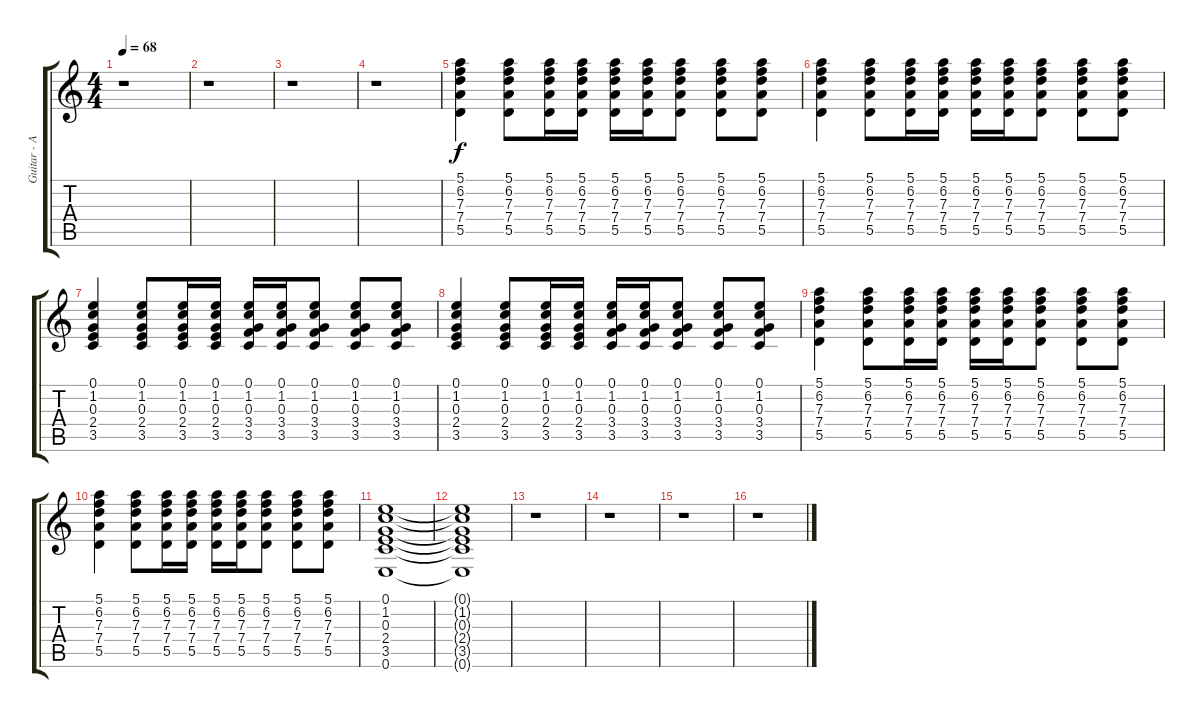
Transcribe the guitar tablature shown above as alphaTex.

\track ("Guitar - Acoustic" "Guitar - A") {instrument acousticguitarsteel}
\staff {score tabs}
\tuning (E4 B3 G3 D3 A2 E2) {hide}
\ts (4 4)
\tempo 68
\clef g2
\ks c
r.1{dy f} |
r.1 |
r.1 |
r.1 |
(5.1 6.2 7.3 7.4 5.5).4 (5.1 6.2 7.3 7.4 5.5).8 (5.1 6.2 7.3 7.4 5.5).16 (5.1 6.2 7.3 7.4 5.5).16 (5.1 6.2 7.3 7.4 5.5).16 (5.1 6.2 7.3 7.4 5.5).16 (5.1 6.2 7.3 7.4 5.5).8 (5.1 6.2 7.3 7.4 5.5).8 (5.1 6.2 7.3 7.4 5.5).8 |
(5.1 6.2 7.3 7.4 5.5).4 (5.1 6.2 7.3 7.4 5.5).8 (5.1 6.2 7.3 7.4 5.5).16 (5.1 6.2 7.3 7.4 5.5).16 (5.1 6.2 7.3 7.4 5.5).16 (5.1 6.2 7.3 7.4 5.5).16 (5.1 6.2 7.3 7.4 5.5).8 (5.1 6.2 7.3 7.4 5.5).8 (5.1 6.2 7.3 7.4 5.5).8 |
(0.1 1.2 0.3 2.4 3.5).4 (0.1 1.2 0.3 2.4 3.5).8 (0.1 1.2 0.3 2.4 3.5).16 (0.1 1.2 0.3 2.4 3.5).16 (0.1 1.2 0.3 3.4 3.5).16 (0.1 1.2 0.3 3.4 3.5).16 (0.1 1.2 0.3 3.4 3.5).8 (0.1 1.2 0.3 3.4 3.5).8 (0.1 1.2 0.3 3.4 3.5).8 |
(0.1 1.2 0.3 2.4 3.5).4 (0.1 1.2 0.3 2.4 3.5).8 (0.1 1.2 0.3 2.4 3.5).16 (0.1 1.2 0.3 2.4 3.5).16 (0.1 1.2 0.3 3.4 3.5).16 (0.1 1.2 0.3 3.4 3.5).16 (0.1 1.2 0.3 3.4 3.5).8 (0.1 1.2 0.3 3.4 3.5).8 (0.1 1.2 0.3 3.4 3.5).8 |
(5.1 6.2 7.3 7.4 5.5).4 (5.1 6.2 7.3 7.4 5.5).8 (5.1 6.2 7.3 7.4 5.5).16 (5.1 6.2 7.3 7.4 5.5).16 (5.1 6.2 7.3 7.4 5.5).16 (5.1 6.2 7.3 7.4 5.5).16 (5.1 6.2 7.3 7.4 5.5).8 (5.1 6.2 7.3 7.4 5.5).8 (5.1 6.2 7.3 7.4 5.5).8 |
(5.1 6.2 7.3 7.4 5.5).4 (5.1 6.2 7.3 7.4 5.5).8 (5.1 6.2 7.3 7.4 5.5).16 (5.1 6.2 7.3 7.4 5.5).16 (5.1 6.2 7.3 7.4 5.5).16 (5.1 6.2 7.3 7.4 5.5).16 (5.1 6.2 7.3 7.4 5.5).8 (5.1 6.2 7.3 7.4 5.5).8 (5.1 6.2 7.3 7.4 5.5).8 |
(0.1 1.2 0.3 2.4 3.5 0.6).1 |
(0.1{t} 1.2{t} 0.3{t} 2.4{t} 3.5{t} 0.6{t}).1 |
r.1 |
r.1 |
r.1 |
r.1
